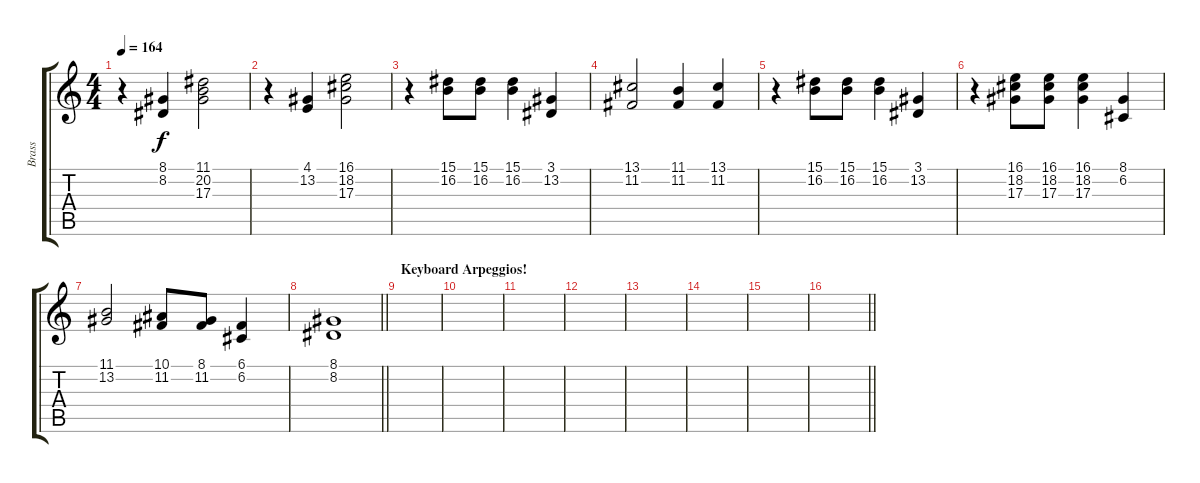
\track ("Brass" "Brass") {instrument brasssection}
\staff {score tabs}
\tuning (C4 G3 Eb3 Bb2 F2 C2) {hide}
\ts (4 4)
\tempo 164
\clef g2
\ks c
r.4{dy f} (8.1 8.2).4 (11.1 20.2 17.3).2 |
r.4 (4.1 13.2).4 (16.1 18.2 17.3).2 |
r.4 (15.1 16.2).8 (15.1 16.2).8 (15.1 16.2).4 (3.1 13.2).4 |
(13.1 11.2).2 (11.1 11.2).4 (13.1 11.2).4 |
r.4 (15.1 16.2).8 (15.1 16.2).8 (15.1 16.2).4 (3.1 13.2).4 |
r.4 (16.1 18.2 17.3).8 (16.1 18.2 17.3).8 (16.1 18.2 17.3).4 (8.1 6.2).4 |
(11.1 13.2).2 (10.1 11.2).8 (8.1 11.2).8 (6.1 6.2).4 |
\barLineRight lightlight
(8.1 8.2).1 |
\section ("" "Keyboard Arpeggios!")
|
|
|
|
|
|
|
\barLineRight lightlight
